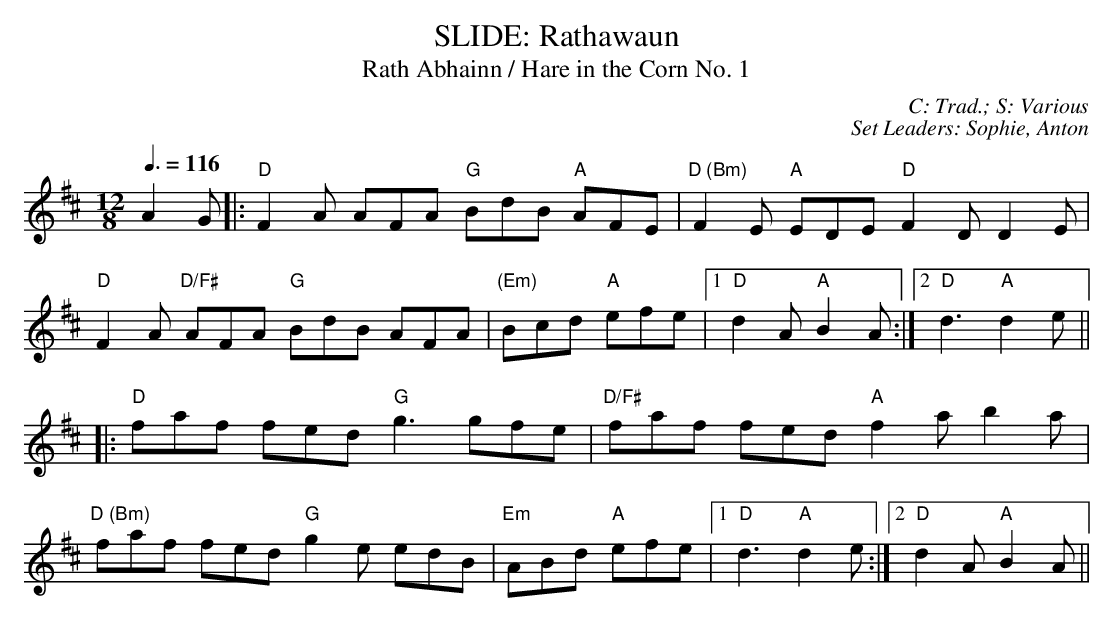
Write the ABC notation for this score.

X:1
T: SLIDE: Rathawaun
T: Rath Abhainn / Hare in the Corn No. 1
C: C: Trad.; S: Various
C: Set Leaders: Sophie, Anton
M: 12/8
L: 1/8
Q: 3/8=116
K: Dmaj
A2G|:"D"F2A AFA "G"BdB "A"AFE|"D (Bm)"F2E "A"EDE "D"F2D D2E|
"D"F2A "D/F#"AFA "G"BdB AFA|"(Em)"Bcd "A"efe|1 "D"d2 A "A"B2 A:|2 "D"d3 "A"d2 e||
|:"D"faf fed "G"g3 gfe|"D/F#"faf fed "A"f2 a b2 a|
"D (Bm)"faf fed "G"g2e edB|"Em"ABd "A"efe|1 "D"d3 "A"d2 e:|2 "D"d2 A "A"B2 A||
